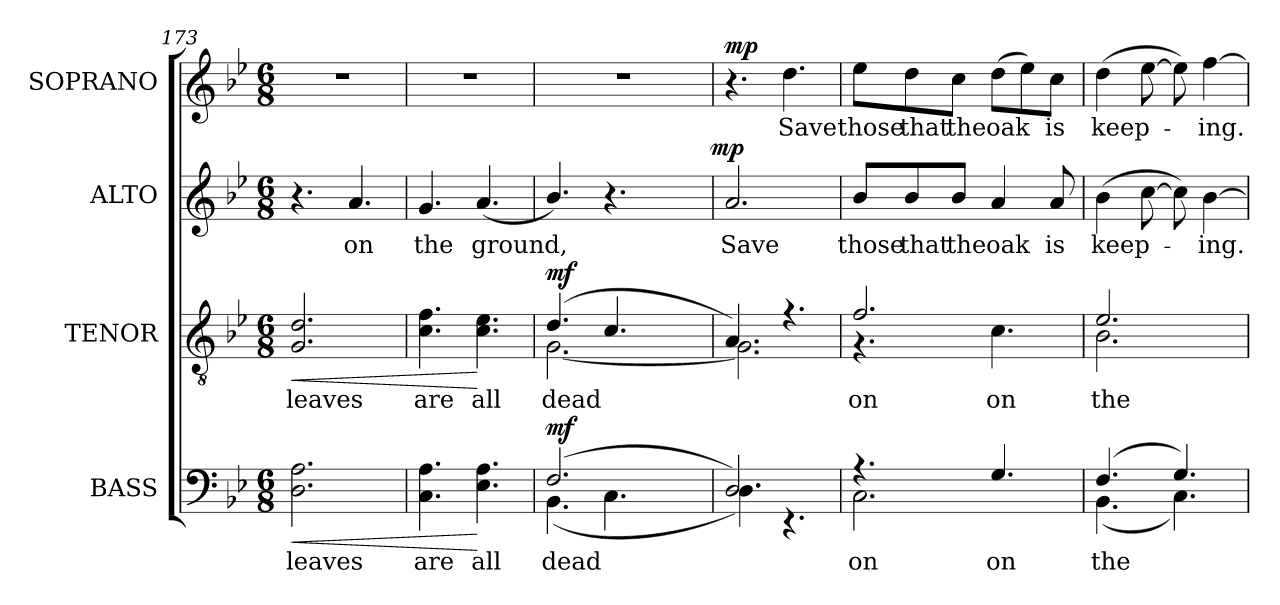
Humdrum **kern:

**kern	**text	**dynam	**kern	**text	**dynam	**kern	**text	**dynam	**kern	**text	**dynam
*part4	*part4	*part4	*part3	*part3	*part3	*part2	*part2	*part2	*part1	*part1	*part1
*staff4	*staff4	*staff4	*staff3	*staff3	*staff3	*staff2	*staff2	*staff2	*staff1	*staff1	*staff1
*I"BASS	*	*	*I"TENOR	*	*	*I"ALTO	*	*	*I"SOPRANO	*	*
*I'B.	*	*	*I'T.	*	*	*I'A.	*	*	*I'S.	*	*
*clefF4	*	*	*clefGv2	*	*	*clefG2	*	*	*clefG2	*	*
*	*	*	*ITrd7c12	*	*	*	*	*	*	*	*
*k[b-e-]	*	*	*k[b-e-]	*	*	*k[b-e-]	*	*	*k[b-e-]	*	*
*B-:	*	*	*B-:	*	*	*B-:	*	*	*B-:	*	*
*M6/8	*	*	*M6/8	*	*	*M6/8	*	*	*M6/8	*	*
=173	=173	=173	=173	=173	=173	=173	=173	=173	=173	=173	=173
!	!LO:LY:b:color=#000000	!LO:HP:b	!	!	!	!	!	!	!	!	!
!	!	!	!	!LO:LY:b:color=#000000	!LO:HP:b	!	!	!	!LO:N:vis=1	!	!
2.Di\ 2.Ai	leaves	<	2.GGi/ 2.Di	leaves	<	4.r	.	.	2.r	.	.
!	!	!	!	!	!	!	!LO:LY:b:color=#000000	!	!	!	!
.	.	.	.	.	.	4.ai/	on	.	.	.	.
=174	=174	=174	=174	=174	=174	=174	=174	=174	=174	=174	=174
!	!LO:LY:b:color=#000000	!	!	!	!	!	!	!	!	!	!
!	!	!	!	!LO:LY:b:color=#000000	!	!	!	!	!	!	!
!	!	!	!	!	!	!	!LO:LY:b:color=#000000	!	!LO:N:vis=1	!	!
4.Ci\ 4.Ai	are	.	4.Ci\ 4.Fi	are	.	4.gi/	the	.	2.r	.	.
!	!LO:LY:b:color=#000000	!	!	!	!	!	!	!	!	!	!
!	!	!	!	!LO:LY:b:color=#000000	!	!	!	!	!	!	!
!	!	!	!	!	!	!	!LO:LY:b:color=#000000	!	!	!	!
4.E-i\ 4.Ai	all	[	4.Ci\ 4.E-i	all	[	(4.ai/	ground,	.	.	.	.
!!LO:LB:g=z
=175	=175	=175	=175	=175	=175	=175	=175	=175	=175	=175	=175
!	!LO:LY:b:color=#000000	!	!	!	!	!	!	!	!	!	!
*^	*	*	*	*	*	*	*	*	*	*	*
!	!	!	!	!	!LO:LY:b:color=#000000	!	!	!	!	!LO:N:vis=1	!	!
*	*	*	*	*^	*	*	*^	*	*	*	*	*
(2.Fi/	(4.BB-i\	dead	mf	(4.Di/	[2.GGi\	dead	mf	4.b-i/)	2ryy	.	.	2.r	.	.
.	4.Ci\	.	.	4.Ci/	.	.	.	4.r	.	.	.	.	.	.
.	.	.	.	.	.	.	.	.	8ryy	.	.	.	.	.
.	.	.	.	.	.	.	.	.	16ryy	.	.	.	.	.
.	.	.	.	.	.	.	.	.	32ryy	.	.	.	.	.
.	.	.	.	.	.	.	.	.	64ryy	.	.	.	.	.
.	.	.	.	.	.	.	.	.	128...ryy	.	.	.	.	.
.	.	.	.	.	.	.	.	.	1024ryy	.	mp	.	.	.
*	*	*	*	*	*	*	*	*v	*v	*	*	*	*	*
=176	=176	=176	=176	=176	=176	=176	=176	=176	=176	=176	=176	=176	=176
*	*	*	*	*	*	*	*	*^	*	*	*	*	*
!	!	!	!	!	!	!	!	!	!	!LO:LY:b:color=#000000	!	!	!	!
*	*	*	*	*	*	*	*	*v	*v	*	*	*	*	*
2.Di/)	4.Di\)	.	.	4.AAi/)	2.GGi\]	.	.	2.ai/	Save	.	4.r	.	mp
!	!	!	!	!	!	!	!	!	!	!	!	!LO:LY:b:color=#000000	!
.	4.r	.	.	4.r	.	.	.	.	.	.	4.ddi\	Save	.
=177	=177	=177	=177	=177	=177	=177	=177	=177	=177	=177	=177	=177	=177
!	!	!LO:LY:b:color=#000000	!	!	!	!	!	!	!	!	!	!	!
!	!	!	!	!	!	!LO:LY:a:color=#000000	!	!	!	!	!	!	!
!	!	!	!	!	!	!	!	!	!LO:LY:b:color=#000000	!	!	!	!
!	!	!	!	!	!	!	!	!	!	!	!	!LO:LY:b:color=#000000	!
4.r	2.Ci\	on	.	2.Fi/	4.r	on	.	8b-i/L	those	.	8ee-i\L	those	.
!	!	!	!	!	!	!	!	!	!LO:LY:b:color=#000000	!	!	!	!
!	!	!	!	!	!	!	!	!	!	!	!	!LO:LY:b:color=#000000	!
.	.	.	.	.	.	.	.	8b-i/	that	.	8ddi\	that	.
!	!	!	!	!	!	!	!	!	!LO:LY:b:color=#000000	!	!	!	!
!	!	!	!	!	!	!	!	!	!	!	!	!LO:LY:b:color=#000000	!
.	.	.	.	.	.	.	.	8b-i/J	the	.	8cci\J	the	.
!	!	!LO:LY:a:color=#000000	!	!	!	!	!	!	!	!	!	!	!
!	!	!	!	!	!	!LO:LY:b:color=#000000	!	!	!	!	!	!	!
!	!	!	!	!	!	!	!	!	!LO:LY:b:color=#000000	!	!	!	!
!	!	!	!	!	!	!	!	!	!	!	!	!LO:LY:b:color=#000000	!
4.Gi/	.	on	.	.	4.Ci\	on	.	4ai/	oak	.	(8ddi\L	oak	.
.	.	.	.	.	.	.	.	.	.	.	8ee-i\)	.	.
!	!	!	!	!	!	!	!	!	!LO:LY:b:color=#000000	!	!	!	!
!	!	!	!	!	!	!	!	!	!	!	!	!LO:LY:b:color=#000000	!
.	.	.	.	.	.	.	.	8ai/	is	.	8cci\J	is	.
=178	=178	=178	=178	=178	=178	=178	=178	=178	=178	=178	=178	=178	=178
!	!	!LO:LY:b:color=#000000	!	!	!	!	!	!	!	!	!	!	!
!	!	!	!	!	!	!LO:LY:b:color=#000000	!	!	!	!	!	!	!
!	!	!	!	!	!	!	!	!	!LO:LY:b:color=#000000	!	!	!	!
!	!	!	!	!	!	!	!	!	!	!	!	!LO:LY:b:color=#000000	!
(4.Fi/	(4.BB-i\	the	.	2.E-i/	2.BB-i\	the	.	(4b-i\	keep-	.	(4ddi\	keep-	.
.	.	.	.	.	.	.	.	[8cci\	.	.	[8ee-i\	.	.
4.Gi/)	4.Ci\)	.	.	.	.	.	.	8cci\])	.	.	8ee-i\])	.	.
!	!	!	!	!	!	!	!	!	!LO:LY:b:color=#000000	!	!	!	!
!	!	!	!	!	!	!	!	!	!	!	!	!LO:LY:b:color=#000000	!
.	.	.	.	.	.	.	.	[4b-i\	-ing.	.	[4ffi\	-ing.	.
*v	*v	*	*	*	*	*	*	*	*	*	*	*	*
*	*	*	*v	*v	*	*	*	*	*	*	*	*
=	=	=	=	=	=	=	=	=	=	=	=
*-	*-	*-	*-	*-	*-	*-	*-	*-	*-	*-	*-
